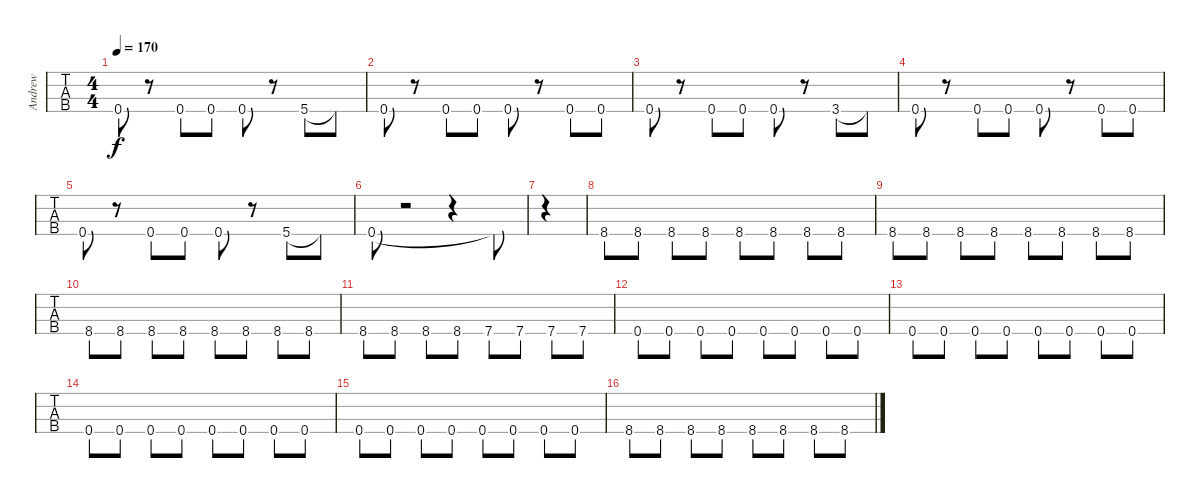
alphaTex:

\track ("Andrew" "Andrew") {instrument electricbasspick}
\staff {tabs}
\tuning (G2 D2 A1 D1) {hide}
\ts (4 4)
\tempo 170
\clef f4
\ks c
0.4.8{dy f} r.8 0.4.8 0.4.8 0.4.8 r.8 5.4.8 5.4{t}.8 |
0.4.8 r.8 0.4.8 0.4.8 0.4.8 r.8 0.4.8 0.4.8 |
0.4.8 r.8 0.4.8 0.4.8 0.4.8 r.8 3.4.8 3.4{t}.8 |
0.4.8 r.8 0.4.8 0.4.8 0.4.8 r.8 0.4.8 0.4.8 |
0.4.8 r.8 0.4.8 0.4.8 0.4.8 r.8 5.4.8 5.4{t}.8 |
0.4.8 r.2 r.4 0.4{t}.8 |
|
8.4.8 8.4.8 8.4.8 8.4.8 8.4.8 8.4.8 8.4.8 8.4.8 |
8.4.8 8.4.8 8.4.8 8.4.8 8.4.8 8.4.8 8.4.8 8.4.8 |
8.4.8 8.4.8 8.4.8 8.4.8 8.4.8 8.4.8 8.4.8 8.4.8 |
8.4.8 8.4.8 8.4.8 8.4.8 7.4.8 7.4.8 7.4.8 7.4.8 |
0.4.8 0.4.8 0.4.8 0.4.8 0.4.8 0.4.8 0.4.8 0.4.8 |
0.4.8 0.4.8 0.4.8 0.4.8 0.4.8 0.4.8 0.4.8 0.4.8 |
0.4.8 0.4.8 0.4.8 0.4.8 0.4.8 0.4.8 0.4.8 0.4.8 |
0.4.8 0.4.8 0.4.8 0.4.8 0.4.8 0.4.8 0.4.8 0.4.8 |
8.4.8 8.4.8 8.4.8 8.4.8 8.4.8 8.4.8 8.4.8 8.4.8
